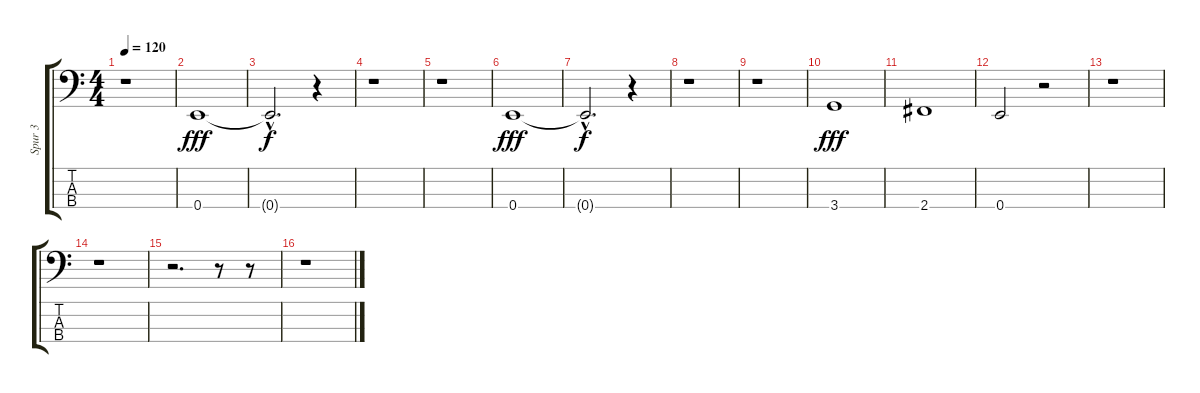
\track ("Spur 3" "Spur 3") {instrument acousticbass}
\staff {score tabs}
\tuning (G2 D2 A1 E1) {hide}
\ts (4 4)
\tempo 120
\clef f4
\ks c
r.1{dy fff instrument acousticbass} |
0.4.1 |
0.4{hac t}.2{d dy f} r.4 |
r.1 |
r.1 |
0.4.1{dy fff} |
0.4{hac t}.2{d dy f} r.4 |
r.1 |
r.1 |
3.4.1{dy fff} |
2.4.1 |
0.4.2 r.2 |
r.1 |
r.1 |
r.2{d} r.8 r.8 |
r.1
